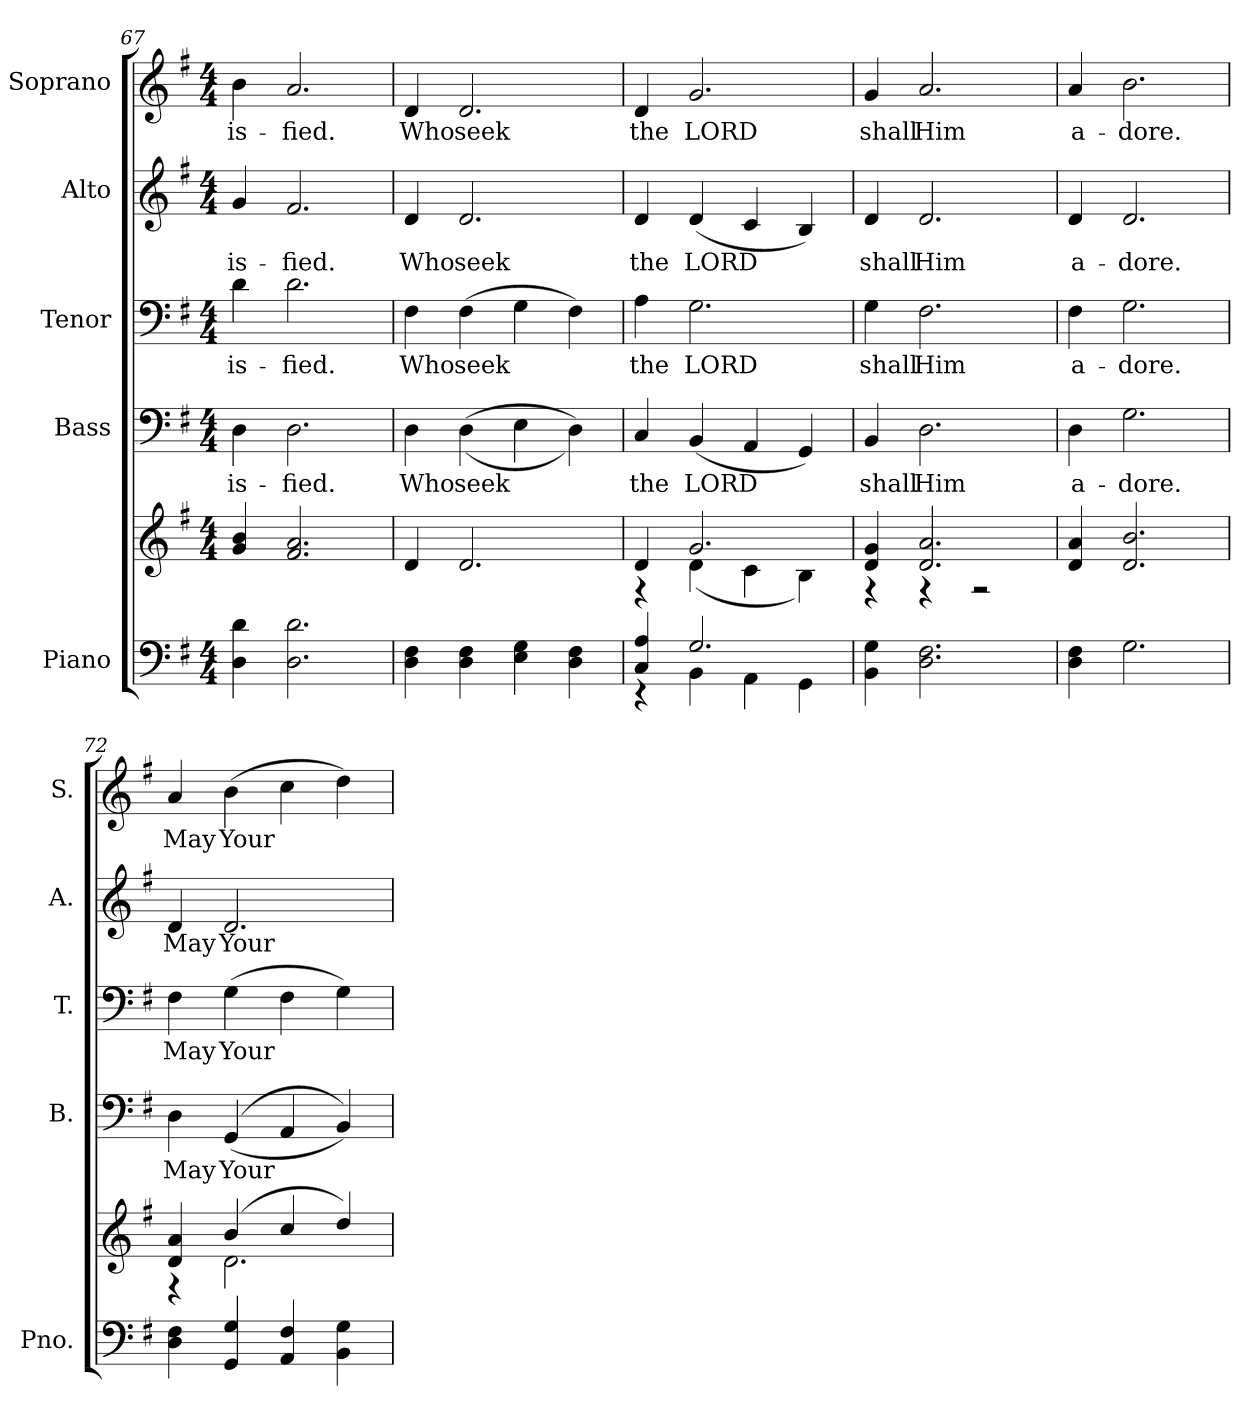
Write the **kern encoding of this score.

**kern	**kern	**kern	**text	**kern	**text	**kern	**text	**kern	**text
*part5	*part5	*part4	*part4	*part3	*part3	*part2	*part2	*part1	*part1
*staff6	*staff5	*staff4	*staff4	*staff3	*staff3	*staff2	*staff2	*staff1	*staff1
*I"Piano	*	*I"Bass	*	*I"Tenor	*	*I"Alto	*	*I"Soprano	*
*I'Pno.	*	*I'B.	*	*I'T.	*	*I'A.	*	*I'S.	*
*clefF4	*clefG2	*clefF4	*	*clefF4	*	*clefG2	*	*clefG2	*
*k[f#]	*k[f#]	*k[f#]	*	*k[f#]	*	*k[f#]	*	*k[f#]	*
*G:	*G:	*G:	*	*G:	*	*G:	*	*G:	*
*M4/4	*M4/4	*M4/4	*	*M4/4	*	*M4/4	*	*M4/4	*
=67	=67	=67	=67	=67	=67	=67	=67	=67	=67
!	!	!	!LO:LY:b:color=#000000	!	!	!	!	!	!
!	!	!	!	!	!LO:LY:b:color=#000000	!	!	!	!
!	!	!	!	!	!	!	!LO:LY:b:color=#000000	!	!
!	!	!	!	!	!	!	!	!	!LO:LY:b:color=#000000
4Di\ 4di	4gi/ 4bi	4Di\	-is-	4di\	-is-	4gi/	-is-	4bi\	-is-
!	!	!	!LO:LY:b:color=#000000	!	!	!	!	!	!
!	!	!	!	!	!LO:LY:b:color=#000000	!	!	!	!
!	!	!	!	!	!	!	!LO:LY:b:color=#000000	!	!
!	!	!	!	!	!	!	!	!	!LO:LY:b:color=#000000
2.Di\ 2.di	2.f#i/ 2.ai	2.Di\	-fied.	2.di\	-fied.	2.f#i/	-fied.	2.ai/	-fied.
=68	=68	=68	=68	=68	=68	=68	=68	=68	=68
!	!	!	!LO:LY:b:color=#000000	!	!	!	!	!	!
!	!	!	!	!	!LO:LY:b:color=#000000	!	!	!	!
!	!	!	!	!	!	!	!LO:LY:b:color=#000000	!	!
!	!	!	!	!	!	!	!	!	!LO:LY:b:color=#000000
4Di\ 4F#i	4di/	4Di\	Who	4F#i\	Who	4di/	Who	4di/	Who
!	!	!	!LO:LY:b:color=#000000	!	!	!	!	!	!
!	!	!	!	!	!LO:LY:b:color=#000000	!	!	!	!
!	!	!	!	!	!	!	!LO:LY:b:color=#000000	!	!
!	!	!	!	!	!	!	!	!	!LO:LY:b:color=#000000
4Di\ 4F#i	2.di/	((4Di\	seek	(4F#i\	seek	2.di/	seek	2.di/	seek
4Ei\ 4Gi	.	4Ei\	.	4Gi\	.	.	.	.	.
4Di\ 4F#i	.	4Di\))	.	4F#i\)	.	.	.	.	.
=69	=69	=69	=69	=69	=69	=69	=69	=69	=69
*^	*^	*	*	*	*	*	*	*	*
!	!	!	!	!	!LO:LY:b:color=#000000	!	!	!	!	!	!
!	!	!	!	!	!	!	!LO:LY:b:color=#000000	!	!	!	!
!	!	!	!	!	!	!	!	!	!LO:LY:b:color=#000000	!	!
!	!	!	!	!	!	!	!	!	!	!	!LO:LY:b:color=#000000
4Ci/ 4Ai	4r	4di/	4r	4Ci/	the	4Ai\	the	4di/	the	4di/	the
!	!	!	!	!	!LO:LY:b:color=#000000	!	!	!	!	!	!
!	!	!	!	!	!	!	!LO:LY:b:color=#000000	!	!	!	!
!	!	!	!	!	!	!	!	!	!LO:LY:b:color=#000000	!	!
!	!	!	!	!	!	!	!	!	!	!	!LO:LY:b:color=#000000
2.Gi/	4BBi\	2.gi/	(4di\	(4BBi/	LORD	2.Gi\	LORD	(4di/	LORD	2.gi/	LORD
.	4AAi\	.	4ci\	4AAi/	.	.	.	4ci/	.	.	.
.	4GGi\	.	4Bi\)	4GGi/)	.	.	.	4Bi/)	.	.	.
*v	*v	*	*	*	*	*	*	*	*	*	*
=70	=70	=70	=70	=70	=70	=70	=70	=70	=70	=70
*^	*	*	*	*	*	*	*	*	*	*
!	!	!	!	!	!LO:LY:b:color=#000000	!	!	!	!	!	!
*v	*v	*	*	*	*	*	*	*	*	*	*
*^	*	*	*	*	*	*	*	*	*	*
!	!	!	!	!	!	!	!LO:LY:b:color=#000000	!	!	!	!
*v	*v	*	*	*	*	*	*	*	*	*	*
*^	*	*	*	*	*	*	*	*	*	*
!	!	!	!	!	!	!	!	!	!LO:LY:b:color=#000000	!	!
*v	*v	*	*	*	*	*	*	*	*	*	*
*^	*	*	*	*	*	*	*	*	*	*
!	!	!	!	!	!	!	!	!	!	!	!LO:LY:b:color=#000000
*v	*v	*	*	*	*	*	*	*	*	*	*
4BBi\ 4Gi	4di/ 4gi	4r	4BBi/	shall	4Gi\	shall	4di/	shall	4gi/	shall
!	!	!	!	!LO:LY:b:color=#000000	!	!	!	!	!	!
!	!	!	!	!	!	!LO:LY:b:color=#000000	!	!	!	!
!	!	!	!	!	!	!	!	!LO:LY:b:color=#000000	!	!
!	!	!	!	!	!	!	!	!	!	!LO:LY:b:color=#000000
2.Di\ 2.F#i	2.di/ 2.ai	4r	2.Di\	Him	2.F#i\	Him	2.di/	Him	2.ai/	Him
.	.	2r	.	.	.	.	.	.	.	.
*	*v	*v	*	*	*	*	*	*	*	*
!!LO:PB:g=z
=71	=71	=71	=71	=71	=71	=71	=71	=71	=71
*	*^	*	*	*	*	*	*	*	*
!	!	!	!	!LO:LY:b:color=#000000	!	!	!	!	!	!
*	*v	*v	*	*	*	*	*	*	*	*
*	*^	*	*	*	*	*	*	*	*
!	!	!	!	!	!	!LO:LY:b:color=#000000	!	!	!	!
*	*v	*v	*	*	*	*	*	*	*	*
*	*^	*	*	*	*	*	*	*	*
!	!	!	!	!	!	!	!	!LO:LY:b:color=#000000	!	!
*	*v	*v	*	*	*	*	*	*	*	*
*	*^	*	*	*	*	*	*	*	*
!	!	!	!	!	!	!	!	!	!	!LO:LY:b:color=#000000
*	*v	*v	*	*	*	*	*	*	*	*
4Di\ 4F#i	4di/ 4ai	4Di\	a-	4F#i\	a-	4di/	a-	4ai/	a-
!	!	!	!LO:LY:b:color=#000000	!	!	!	!	!	!
!	!	!	!	!	!LO:LY:b:color=#000000	!	!	!	!
!	!	!	!	!	!	!	!LO:LY:b:color=#000000	!	!
!	!	!	!	!	!	!	!	!	!LO:LY:b:color=#000000
2.Gi\	2.di/ 2.bi	2.Gi\	-dore.	2.Gi\	-dore.	2.di/	-dore.	2.bi\	-dore.
=72	=72	=72	=72	=72	=72	=72	=72	=72	=72
*	*^	*	*	*	*	*	*	*	*
!	!	!	!	!LO:LY:b:color=#000000	!	!	!	!	!	!
!	!	!	!	!	!	!LO:LY:b:color=#000000	!	!	!	!
!	!	!	!	!	!	!	!	!LO:LY:b:color=#000000	!	!
!	!	!	!	!	!	!	!	!	!	!LO:LY:b:color=#000000
4Di\ 4F#i	4di/ 4ai	4r	4Di\	May	4F#i\	May	4di/	May	4ai/	May
!	!	!	!	!LO:LY:b:color=#000000	!	!	!	!	!	!
!	!	!	!	!	!	!LO:LY:b:color=#000000	!	!	!	!
!	!	!	!	!	!	!	!	!LO:LY:b:color=#000000	!	!
!	!	!	!	!	!	!	!	!	!	!LO:LY:b:color=#000000
4GGi/ 4Gi	(4bi/	2.di\	((4GGi/	Your	(4Gi\	Your	2.di/	Your	(4bi\	Your
4AAi/ 4F#i	4cci/	.	4AAi/	.	4F#i\	.	.	.	4cci\	.
4BBi\ 4Gi	4ddi/)	.	4BBi/))	.	4Gi\)	.	.	.	4ddi\)	.
*	*v	*v	*	*	*	*	*	*	*	*
=	=	=	=	=	=	=	=	=	=
*-	*-	*-	*-	*-	*-	*-	*-	*-	*-
